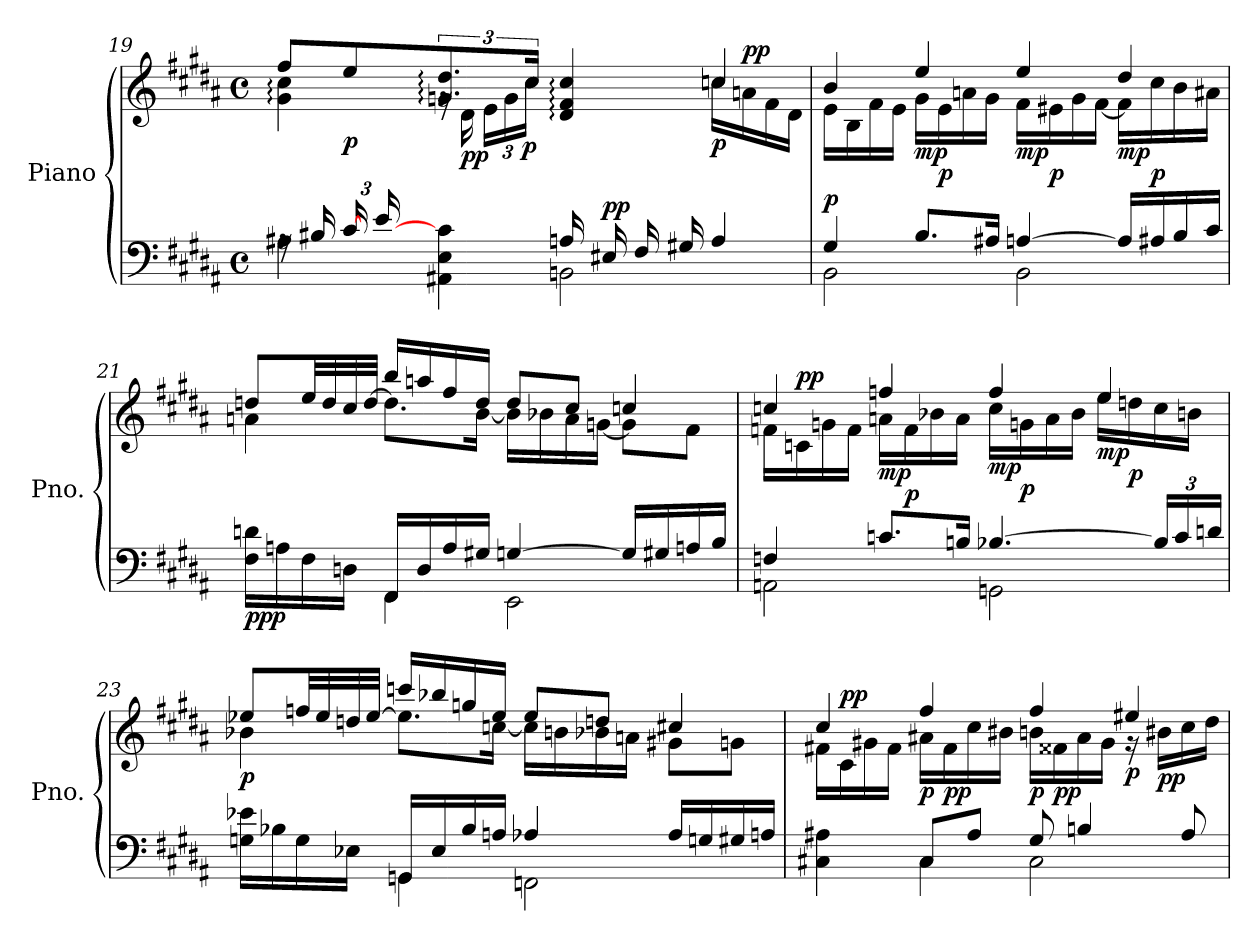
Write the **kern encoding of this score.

**kern	**kern	**dynam
*part1	*part1	*part1
*staff2	*staff1	*staff1/2
*I"Piano	*	*
*I'Pno.	*	*
!!LO:LB:g=z
*clefF4	*clefG2	*
*k[f#c#g#d#a#]	*k[f#c#g#d#a#]	*
*M4/4	*M4/4	*
*met(c)	*met(c)	*
=19	=19	=19
*^	*^	*
*	*	*	*^	*
16rA	4A#X\	8ff#/L	4g#\: 4cc#\:	24%5ryy	.
16B#X/	.	.	.	.	.
*Xbrackettup	*	*	*	*	*
!	!	!	!	!	!LO:DY:b
[24c#/LL	.	8ee/	.	.	p
24e/	.	.	.	.	.
24ryy	.	.	.	24g#\JJ	.
4AA#X\ 4E\ 4c#\]	4rGGyy	12.gn/: 12.dd#/:	16rg	2.ryy	.
!	!	!	!	!	!LO:DY:b
.	.	.	16d#\	.	pp
*	*	*	*Xbrackettup	*	*
.	.	12ryy	24e\LL	.	.
.	.	.	24g\	.	.
!	!	!	!	!	!LO:DY:b
.	.	24cc#/Jk	24cc#\JJ	.	p
16An/LL	2BBn:\	4d#/: 4f#/: 4cc#/:	4reyy	.	.
!	!	!	!	!	!LO:DY:a=2
16E#X/	.	.	.	.	pp
16F#/	.	.	.	.	.
16G#X/JJ	.	.	.	.	.
!	!	!	!	!	!LO:DY:b
4A/	.	4ccn/	16cc\LL	.	p
!	!	!	!	!	!LO:DY:a
.	.	.	16an\	.	pp
.	.	.	16f#\	.	.
.	.	.	16d#\JJ	.	.
*	*	*	*v	*v	*
=20	=20	=20	=20	=20
!	!	!	!	!LO:DY:a=2
4G#/	2BB\	4b/	16e\LL	p
.	.	.	16B\	.
.	.	.	16f#\	.
.	.	.	16e\JJ	.
!	!	!	!	!LO:DY:b
8.B/L	.	4ee/	16g#\LL	mp
!	!	!	!	!LO:DY:b
.	.	.	16e\	p
.	.	.	16an\	.
16A#X/Jk	.	.	16g#\JJ	.
!	!	!	!	!LO:DY:b
[4An/	2BB:\	4ee/	16f#:\LL	mp
!	!	!	!	!LO:DY:b
.	.	.	16e#X\	p
.	.	.	16g#\	.
.	.	.	[16f#\JJ	.
!	!	!	!	!LO:DY:b
16A/LL]	.	4dd#/	16f#\LL]	mp
!	!	!	!	!LO:DY:b
16A#X/	.	.	16cc#\	p
16B/	.	.	16b\	.
16c#/JJ	.	.	16a#X\JJ	.
!!LO:LB:g=z	!!
=21	=21	=21	=21	=21
!	!	!	!	!LO:DY:b=2
!	!	!	!	!LO:DY:n=1:b
16F#\ 16dn\LL	4rGGyy	8ddn/L	4an\	pp p
16An\	.	.	.	.
16F#\	.	32ee/LL	.	.
.	.	32dd/	.	.
16Dn\JJ	.	32cc#/	.	.
.	.	[32dd/JJJ	.	.
16FF#/LL	4FF#\	16bb/LL	8.dd\L]	.
16D/	.	16aan/	.	.
16A/	.	16ff#/	.	.
16G#X/JJ	.	16dd/JJ	[16b\Jk	.
[4Gn/	2EE:\	8dd/L	16b\LL]	.
.	.	.	16b-X\	.
.	.	8cc#/J	16a\	.
.	.	.	[16gn\JJ	.
16G/LL]	.	4ccn/	8g\L]	.
16G#X/	.	.	.	.
16An/	.	.	8f#\J	.
16B/JJ	.	.	.	.
=22	=22	=22	=22	=22
4Fn/	2AAn:\	4ccn/	16fn:\LL	.
!	!	!	!	!LO:DY:a
.	.	.	16cn\	pp
.	.	.	16gn\	.
.	.	.	16f\JJ	.
!	!	!	!	!LO:DY:b
8.cn/L	.	4ffn/	16an\LL	mp
!	!	!	!	!LO:DY:b
.	.	.	16f\	p
.	.	.	16b-X\	.
16Bn/Jk	.	.	16a\JJ	.
!	!	!	!	!LO:DY:b
[4.B-X/	2GGn:\	4ff/	16cc:\LL	mp
!	!	!	!	!LO:DY:b
.	.	.	16gn\	p
.	.	.	16a\	.
.	.	.	16b-\JJ	.
!	!	!	!	!LO:DY:b
.	.	4ee/	16ee\LL	mp
!	!	!	!	!LO:DY:b
.	.	.	16ddn\	p
24B-/LL]	.	.	16cc\	.
24c/	.	.	.	.
.	.	.	16bn\JJ	.
24dn/JJ	.	.	.	.
!!LO:LB:g=z	!!
=23	=23	=23	=23	=23
!	!	!	!	!LO:DY:b
16Gn\ 16e-X\LL	4rEEyy	8ee-X/L	4b-X:\	p
16B-X\	.	.	.	.
16G\	.	32ffn/LL	.	.
.	.	32ee-/	.	.
16E-X\JJ	.	32ddn/	.	.
.	.	[32ee-/JJJ	.	.
16GGn/LL	4GG\	16cccn/LL	8.ee-\L]	.
16E-/	.	16bb-X/	.	.
16B-/	.	16ggn/	.	.
16An/JJ	.	16ee-/JJ	[16ccn\Jk	.
4A-X/	2FFn:\	8ee-/L	16cc\LL]	.
.	.	.	16bn\	.
.	.	8ddn/J	16b-X\	.
.	.	.	16an\JJ	.
16A-/LL	.	4cc#X/	8g#X\L	.
16Gn/	.	.	.	.
16G#X/	.	.	8gn\J	.
16An/JJ	.	.	.	.
=24	=24	=24	=24	=24
4C#X\ 4A#X\	4rEEyy	4cc#/	16f#X\LL	.
!	!	!	!	!LO:DY:a
.	.	.	16c#\	pp
.	.	.	16g#X\	.
.	.	.	16f#\JJ	.
!	!	!	!	!LO:DY:b
8C#/L	4C#\	4ff#/	16a#X\LL	p
!	!	!	!	!LO:DY:b
.	.	.	16f#\	pp
8A#/J	.	.	16cc#\	.
.	.	.	16b#X\JJ	.
!	!	!	!	!LO:DY:b
8G#/	2C#\	4ff#/	16bn\LL	p
!	!	!	!	!LO:DY:b
.	.	.	16f##X\	pp
4Bn/	.	.	16a#\	.
.	.	.	16g#\JJ	.
!	!	!	!	!LO:DY:b
.	.	4ee#X/	16r	p
!	!	!	!	!LO:DY:b
.	.	.	16b#X\LL	pp
8A#/	.	.	16cc#\	.
.	.	.	16dd#\JJ	.
*v	*v	*	*	*
*	*v	*v	*
=	=	=
*-	*-	*-
